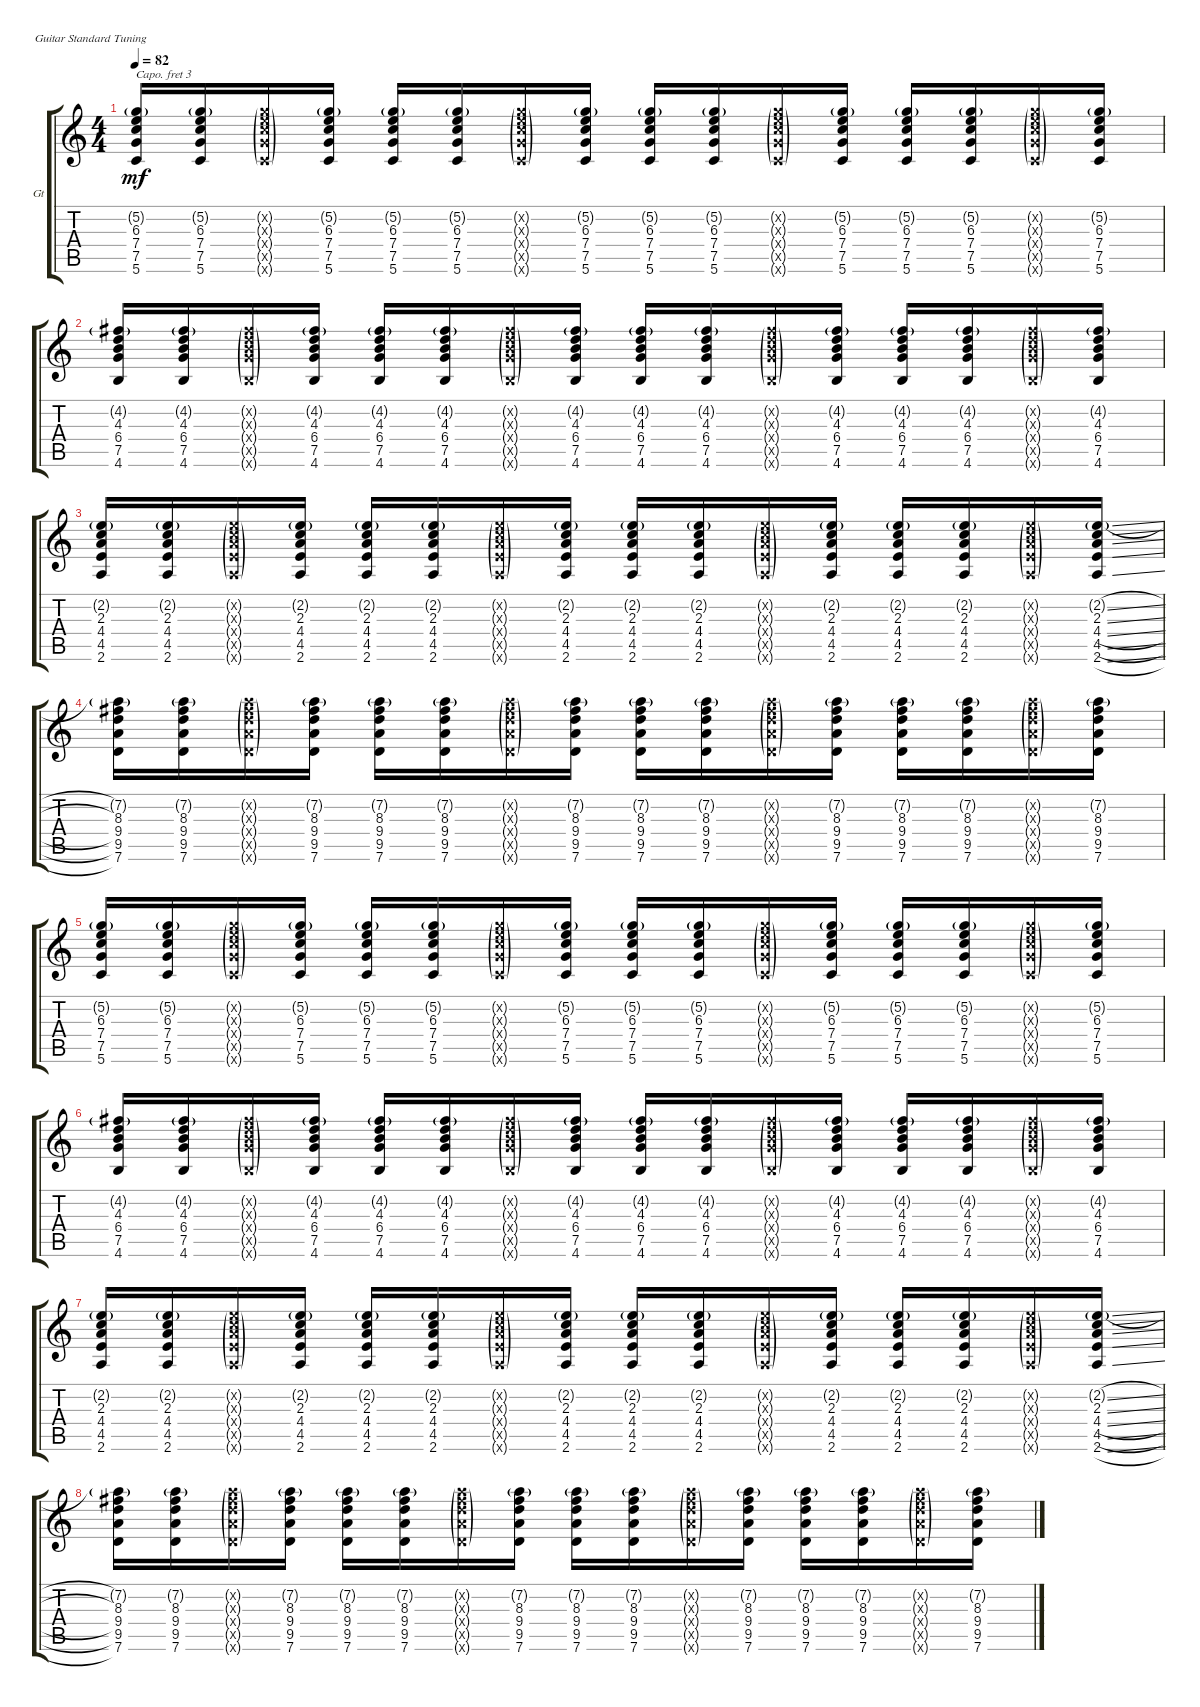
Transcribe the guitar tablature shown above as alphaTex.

\defaultSystemsLayout 4
\bracketExtendMode groupsimilarinstruments
\firstSystemTrackNameOrientation horizontal
\otherSystemsTrackNameOrientation horizontal
\track ("Guitar" "Gt") {instrument electricguitarclean}
\staff {score tabs}
\capo 3
\tuning (E4 B3 G3 D3 A2 E2)
\ts (4 4)
\tempo 82
\clef g2
\ks c
(5.6 7.5 7.4 6.3 5.2{g}).16{dy mf} (5.6 7.5 7.4 6.3 5.2{g}).16 (5.6{g x} 7.5{g x} 7.4{g x} 6.3{g x} 5.2{g x}).16 (5.6 7.5 7.4 6.3 5.2{g}).16 (5.6 7.5 7.4 6.3 5.2{g}).16 (5.6 7.5 7.4 6.3 5.2{g}).16 (5.6{g x} 7.5{g x} 7.4{g x} 6.3{g x} 5.2{g x}).16 (5.6 7.5 7.4 6.3 5.2{g}).16 (5.6 7.5 7.4 6.3 5.2{g}).16 (5.6 7.5 7.4 6.3 5.2{g}).16 (5.6{g x} 7.5{g x} 7.4{g x} 6.3{g x} 5.2{g x}).16 (5.6 7.5 7.4 6.3 5.2{g}).16 (5.6 7.5 7.4 6.3 5.2{g}).16 (5.6 7.5 7.4 6.3 5.2{g}).16 (5.6{g x} 7.5{g x} 7.4{g x} 6.3{g x} 5.2{g x}).16 (5.6 7.5 7.4 6.3 5.2{g}).16 |
(4.6 7.5 6.4 4.3 4.2{g}).16 (4.6 7.5 6.4 4.3 4.2{g}).16 (4.6{g x} 7.5{g x} 6.4{g x} 4.3{g x} 4.2{g x}).16 (4.6 7.5 6.4 4.3 4.2{g}).16 (4.6 7.5 6.4 4.3 4.2{g}).16 (4.6 7.5 6.4 4.3 4.2{g}).16 (4.6{g x} 7.5{g x} 6.4{g x} 4.3{g x} 4.2{g x}).16 (4.6 7.5 6.4 4.3 4.2{g}).16 (4.6 7.5 6.4 4.3 4.2{g}).16 (4.6 7.5 6.4 4.3 4.2{g}).16 (4.6{g x} 7.5{g x} 6.4{g x} 4.3{g x} 4.2{g x}).16 (4.6 7.5 6.4 4.3 4.2{g}).16 (4.6 7.5 6.4 4.3 4.2{g}).16 (4.6 7.5 6.4 4.3 4.2{g}).16 (4.6{g x} 7.5{g x} 6.4{g x} 4.3{g x} 4.2{g x}).16 (4.6 7.5 6.4 4.3 4.2{g}).16 |
(2.6 4.5 4.4 2.3 2.2{g}).16 (2.6 4.5 4.4 2.3 2.2{g}).16 (2.6{g x} 4.5{g x} 4.4{g x} 2.3{g x} 2.2{g x}).16 (2.6 4.5 4.4 2.3 2.2{g}).16 (2.6 4.5 4.4 2.3 2.2{g}).16 (2.6 4.5 4.4 2.3 2.2{g}).16 (2.6{g x} 4.5{g x} 4.4{g x} 2.3{g x} 2.2{g x}).16 (2.6 4.5 4.4 2.3 2.2{g}).16 (2.6 4.5 4.4 2.3 2.2{g}).16 (2.6 4.5 4.4 2.3 2.2{g}).16 (2.6{g x} 4.5{g x} 4.4{g x} 2.3{g x} 2.2{g x}).16 (2.6 4.5 4.4 2.3 2.2{g}).16 (2.6 4.5 4.4 2.3 2.2{g}).16 (2.6 4.5 4.4 2.3 2.2{g}).16 (2.6{g x} 4.5{g x} 4.4{g x} 2.3{g x} 2.2{g x}).16 (2.6{sl} 4.5{sl} 4.4{sl} 2.3{sl} 2.2{sl g}).16 |
(7.6 9.5 9.4 8.3 7.2{g}).16 (7.6 9.5 9.4 8.3 7.2{g}).16 (7.6{g x} 9.5{g x} 9.4{g x} 8.3{g x} 7.2{g x}).16 (7.6 9.5 9.4 8.3 7.2{g}).16 (7.6 9.5 9.4 8.3 7.2{g}).16 (7.6 9.5 9.4 8.3 7.2{g}).16 (7.6{g x} 9.5{g x} 9.4{g x} 8.3{g x} 7.2{g x}).16 (7.6 9.5 9.4 8.3 7.2{g}).16 (7.6 9.5 9.4 8.3 7.2{g}).16 (7.6 9.5 9.4 8.3 7.2{g}).16 (7.6{g x} 9.5{g x} 9.4{g x} 8.3{g x} 7.2{g x}).16 (7.6 9.5 9.4 8.3 7.2{g}).16 (7.6 9.5 9.4 8.3 7.2{g}).16 (7.6 9.5 9.4 8.3 7.2{g}).16 (7.6{g x} 9.5{g x} 9.4{g x} 8.3{g x} 7.2{g x}).16 (7.6 9.5 9.4 8.3 7.2{g}).16 |
(5.6 7.5 7.4 6.3 5.2{g}).16 (5.6 7.5 7.4 6.3 5.2{g}).16 (5.6{g x} 7.5{g x} 7.4{g x} 6.3{g x} 5.2{g x}).16 (5.6 7.5 7.4 6.3 5.2{g}).16 (5.6 7.5 7.4 6.3 5.2{g}).16 (5.6 7.5 7.4 6.3 5.2{g}).16 (5.6{g x} 7.5{g x} 7.4{g x} 6.3{g x} 5.2{g x}).16 (5.6 7.5 7.4 6.3 5.2{g}).16 (5.6 7.5 7.4 6.3 5.2{g}).16 (5.6 7.5 7.4 6.3 5.2{g}).16 (5.6{g x} 7.5{g x} 7.4{g x} 6.3{g x} 5.2{g x}).16 (5.6 7.5 7.4 6.3 5.2{g}).16 (5.6 7.5 7.4 6.3 5.2{g}).16 (5.6 7.5 7.4 6.3 5.2{g}).16 (5.6{g x} 7.5{g x} 7.4{g x} 6.3{g x} 5.2{g x}).16 (5.6 7.5 7.4 6.3 5.2{g}).16 |
(4.6 7.5 6.4 4.3 4.2{g}).16 (4.6 7.5 6.4 4.3 4.2{g}).16 (4.6{g x} 7.5{g x} 6.4{g x} 4.3{g x} 4.2{g x}).16 (4.6 7.5 6.4 4.3 4.2{g}).16 (4.6 7.5 6.4 4.3 4.2{g}).16 (4.6 7.5 6.4 4.3 4.2{g}).16 (4.6{g x} 7.5{g x} 6.4{g x} 4.3{g x} 4.2{g x}).16 (4.6 7.5 6.4 4.3 4.2{g}).16 (4.6 7.5 6.4 4.3 4.2{g}).16 (4.6 7.5 6.4 4.3 4.2{g}).16 (4.6{g x} 7.5{g x} 6.4{g x} 4.3{g x} 4.2{g x}).16 (4.6 7.5 6.4 4.3 4.2{g}).16 (4.6 7.5 6.4 4.3 4.2{g}).16 (4.6 7.5 6.4 4.3 4.2{g}).16 (4.6{g x} 7.5{g x} 6.4{g x} 4.3{g x} 4.2{g x}).16 (4.6 7.5 6.4 4.3 4.2{g}).16 |
(2.6 4.5 4.4 2.3 2.2{g}).16 (2.6 4.5 4.4 2.3 2.2{g}).16 (2.6{g x} 4.5{g x} 4.4{g x} 2.3{g x} 2.2{g x}).16 (2.6 4.5 4.4 2.3 2.2{g}).16 (2.6 4.5 4.4 2.3 2.2{g}).16 (2.6 4.5 4.4 2.3 2.2{g}).16 (2.6{g x} 4.5{g x} 4.4{g x} 2.3{g x} 2.2{g x}).16 (2.6 4.5 4.4 2.3 2.2{g}).16 (2.6 4.5 4.4 2.3 2.2{g}).16 (2.6 4.5 4.4 2.3 2.2{g}).16 (2.6{g x} 4.5{g x} 4.4{g x} 2.3{g x} 2.2{g x}).16 (2.6 4.5 4.4 2.3 2.2{g}).16 (2.6 4.5 4.4 2.3 2.2{g}).16 (2.6 4.5 4.4 2.3 2.2{g}).16 (2.6{g x} 4.5{g x} 4.4{g x} 2.3{g x} 2.2{g x}).16 (2.6{sl} 4.5{sl} 4.4{sl} 2.3{sl} 2.2{sl g}).16 |
(7.6 9.5 9.4 8.3 7.2{g}).16 (7.6 9.5 9.4 8.3 7.2{g}).16 (7.6{g x} 9.5{g x} 9.4{g x} 8.3{g x} 7.2{g x}).16 (7.6 9.5 9.4 8.3 7.2{g}).16 (7.6 9.5 9.4 8.3 7.2{g}).16 (7.6 9.5 9.4 8.3 7.2{g}).16 (7.6{g x} 9.5{g x} 9.4{g x} 8.3{g x} 7.2{g x}).16 (7.6 9.5 9.4 8.3 7.2{g}).16 (7.6 9.5 9.4 8.3 7.2{g}).16 (7.6 9.5 9.4 8.3 7.2{g}).16 (7.6{g x} 9.5{g x} 9.4{g x} 8.3{g x} 7.2{g x}).16 (7.6 9.5 9.4 8.3 7.2{g}).16 (7.6 9.5 9.4 8.3 7.2{g}).16 (7.6 9.5 9.4 8.3 7.2{g}).16 (7.6{g x} 9.5{g x} 9.4{g x} 8.3{g x} 7.2{g x}).16 (7.6 9.5 9.4 8.3 7.2{g}).16
